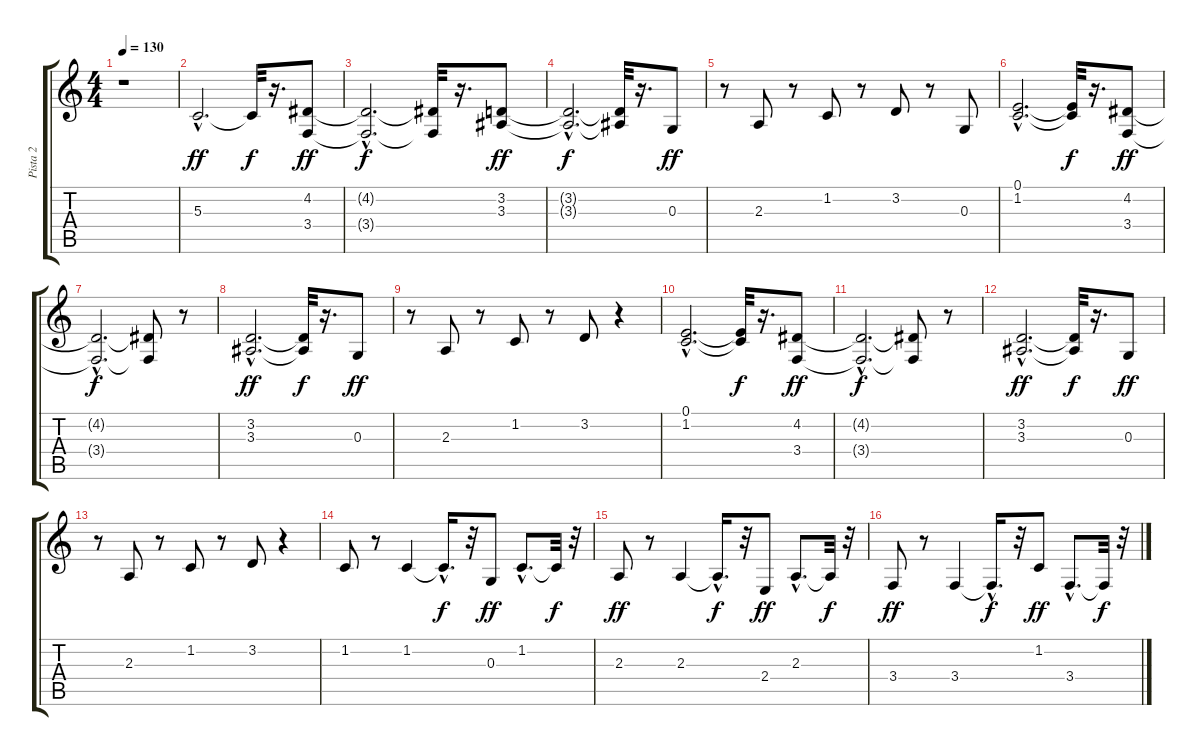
\track ("Pista 2" "Pista 2") {instrument acousticgrandpiano}
\staff {score tabs}
\tuning (E4 B3 G3 D3 A2 E2) {hide}
\ts (4 4)
\tempo 130
\clef g2
\ks c
r.1{dy ff instrument acousticgrandpiano} |
5.3{hac}.2{d} 5.3{t}.32{dy f} r.16{d} (4.2 3.4).8{dy ff} |
(4.2{hac t} 3.4{hac t}).2{d dy f} (4.2{t} 3.4{t}).32 r.16{d} (3.2 3.3).8{dy ff} |
(3.2{hac t} 3.3{hac t}).2{d dy f} (3.2{t} 3.3{t}).32 r.16{d} 0.3.8{dy ff} |
r.8 2.3.8 r.8 1.2.8 r.8 3.2.8 r.8 0.3.8 |
(0.1{hac} 1.2{hac}).2{d} (0.1{t} 1.2{t}).32{dy f} r.16{d} (4.2 3.4).8{dy ff} |
(4.2{hac t} 3.4{hac t}).2{d dy f} (4.2{t} 3.4{t}).8 r.8 |
(3.2{hac} 3.3{hac}).2{d dy ff} (3.2{t} 3.3{t}).32{dy f} r.16{d} 0.3.8{dy ff} |
r.8 2.3.8 r.8 1.2.8 r.8 3.2.8 r.4 |
(0.1{hac} 1.2{hac}).2{d} (0.1{t} 1.2{t}).32{dy f} r.16{d} (4.2 3.4).8{dy ff} |
(4.2{hac t} 3.4{hac t}).2{d dy f} (4.2{t} 3.4{t}).8 r.8 |
(3.2{hac} 3.3{hac}).2{d dy ff} (3.2{t} 3.3{t}).32{dy f} r.16{d} 0.3.8{dy ff} |
r.8 2.3.8 r.8 1.2.8 r.8 3.2.8 r.4 |
1.2.8 r.8 1.2.4 1.2{hac t}.16{d dy f} r.32 0.3.8{dy ff} 1.2{hac}.8{d} 1.2{t}.32{dy f} r.32 |
2.3.8{dy ff} r.8 2.3.4 2.3{hac t}.16{d dy f} r.32 2.4.8{dy ff} 2.3{hac}.8{d} 2.3{t}.32{dy f} r.32 |
3.4.8{dy ff} r.8 3.4.4 3.4{hac t}.16{d dy f} r.32 1.2.8{dy ff} 3.4{hac}.8{d} 3.4{t}.32{dy f} r.32
